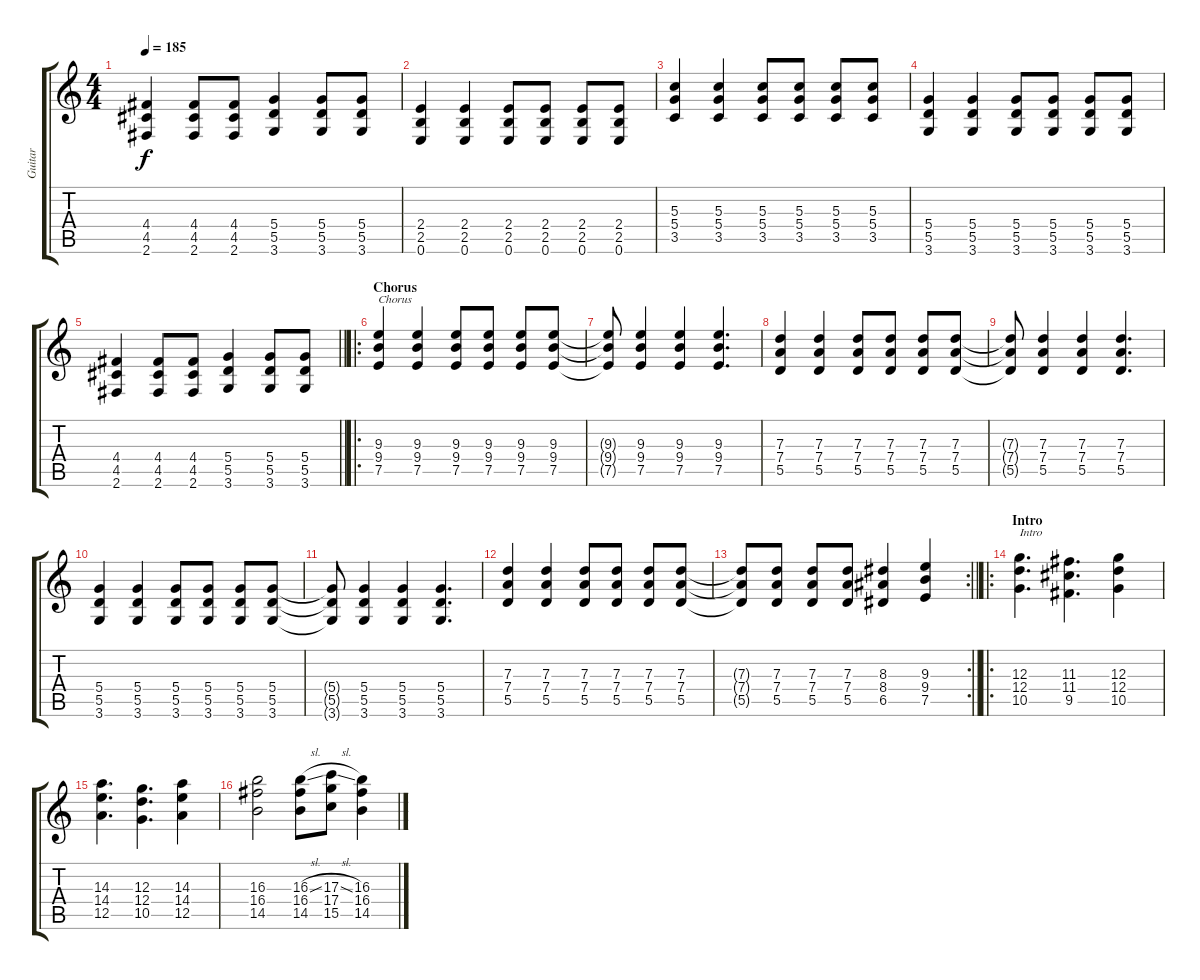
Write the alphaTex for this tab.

\track ("Guitar" "Guitar") {instrument distortionguitar}
\staff {score tabs}
\tuning (E4 B3 G3 D3 A2 E2) {hide}
\ts (4 4)
\tempo 185
\clef g2
\ks c
(4.4 4.5 2.6).4{dy f} (4.4 4.5 2.6).8 (4.4 4.5 2.6).8 (5.4 5.5 3.6).4 (5.4 5.5 3.6).8 (5.4 5.5 3.6).8 |
(2.4 2.5 0.6).4 (2.4 2.5 0.6).4 (2.4 2.5 0.6).8 (2.4 2.5 0.6).8 (2.4 2.5 0.6).8 (2.4 2.5 0.6).8 |
(5.3 5.4 3.5).4 (5.3 5.4 3.5).4 (5.3 5.4 3.5).8 (5.3 5.4 3.5).8 (5.3 5.4 3.5).8 (5.3 5.4 3.5).8 |
(5.4 5.5 3.6).4 (5.4 5.5 3.6).4 (5.4 5.5 3.6).8 (5.4 5.5 3.6).8 (5.4 5.5 3.6).8 (5.4 5.5 3.6).8 |
\barLineRight lightlight
(4.4 4.5 2.6).4 (4.4 4.5 2.6).8 (4.4 4.5 2.6).8 (5.4 5.5 3.6).4 (5.4 5.5 3.6).8 (5.4 5.5 3.6).8 |
\ro
\section ("" "Chorus")
(9.3 9.4 7.5).4{txt "Chorus"} (9.3 9.4 7.5).4 (9.3 9.4 7.5).8 (9.3 9.4 7.5).8 (9.3 9.4 7.5).8 (9.3 9.4 7.5).8 |
(9.3{t} 9.4{t} 7.5{t}).8 (9.3 9.4 7.5).4 (9.3 9.4 7.5).4 (9.3 9.4 7.5).4{d} |
(7.3 7.4 5.5).4 (7.3 7.4 5.5).4 (7.3 7.4 5.5).8 (7.3 7.4 5.5).8 (7.3 7.4 5.5).8 (7.3 7.4 5.5).8 |
(7.3{t} 7.4{t} 5.5{t}).8 (7.3 7.4 5.5).4 (7.3 7.4 5.5).4 (7.3 7.4 5.5).4{d} |
(5.4 5.5 3.6).4 (5.4 5.5 3.6).4 (5.4 5.5 3.6).8 (5.4 5.5 3.6).8 (5.4 5.5 3.6).8 (5.4 5.5 3.6).8 |
(5.4{t} 5.5{t} 3.6{t}).8 (5.4 5.5 3.6).4 (5.4 5.5 3.6).4 (5.4 5.5 3.6).4{d} |
(7.3 7.4 5.5).4 (7.3 7.4 5.5).4 (7.3 7.4 5.5).8 (7.3 7.4 5.5).8 (7.3 7.4 5.5).8 (7.3 7.4 5.5).8 |
\rc 2
\barLineRight lightlight
(7.3{t} 7.4{t} 5.5{t}).8 (7.3 7.4 5.5).8 (7.3 7.4 5.5).8 (7.3 7.4 5.5).8 (8.3 8.4 6.5).4 (9.3 9.4 7.5).4 |
\ro
\section ("" "Intro")
(12.3 12.4 10.5).4{d txt "Intro"} (11.3 11.4 9.5).4{d} (12.3 12.4 10.5).4 |
(14.3 14.4 12.5).4{d} (12.3 12.4 10.5).4{d} (14.3 14.4 12.5).4 |
(16.3 16.4 14.5).2 (16.3{sl} 16.4 14.5).8 (17.3{sl} 17.4 15.5).8 (16.3 16.4 14.5).4
